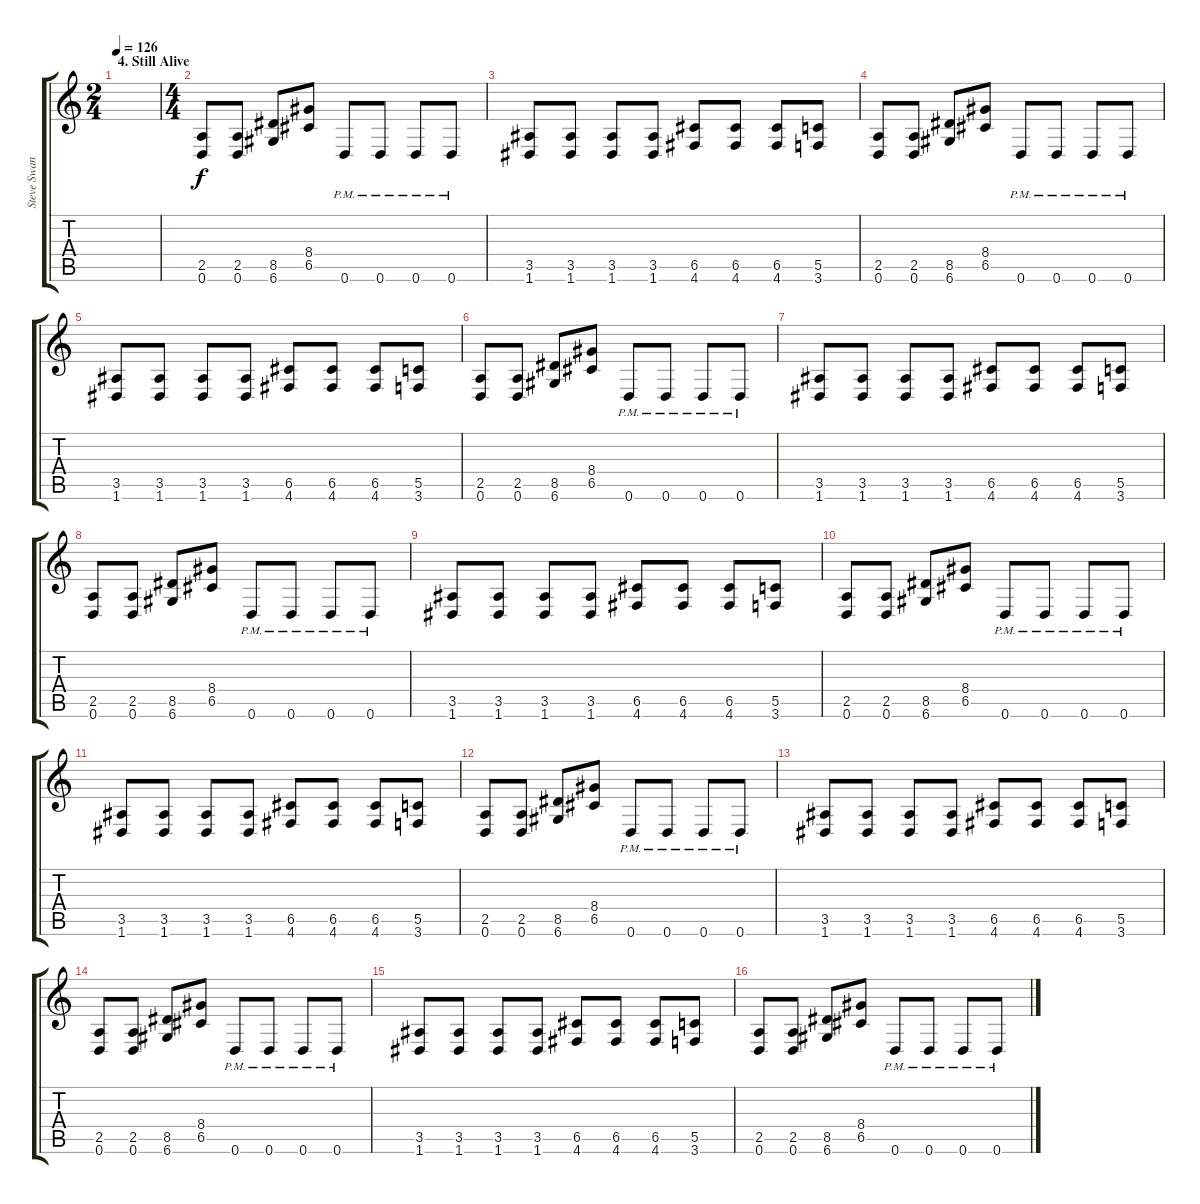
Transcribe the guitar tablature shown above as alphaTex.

\track ("Steve Swanson (Rythm Guitar)" "Steve Swan") {instrument distortionguitar}
\staff {score tabs}
\tuning (D4 A3 F3 C3 G2 D2) {hide}
\ts (2 4)
\section ("" "4. Still Alive")
\tempo 126
\clef g2
\ks c
|
\ts (4 4)
(2.5 0.6).8 (2.5 0.6).8 (8.5 6.6).8 (8.4 6.5).8 0.6{pm}.8 0.6{pm}.8 0.6{pm}.8 0.6{pm}.8 |
(3.5 1.6).8 (3.5 1.6).8 (3.5 1.6).8 (3.5 1.6).8 (6.5 4.6).8 (6.5 4.6).8 (6.5 4.6).8 (5.5 3.6).8 |
(2.5 0.6).8 (2.5 0.6).8 (8.5 6.6).8 (8.4 6.5).8 0.6{pm}.8 0.6{pm}.8 0.6{pm}.8 0.6{pm}.8 |
(3.5 1.6).8 (3.5 1.6).8 (3.5 1.6).8 (3.5 1.6).8 (6.5 4.6).8 (6.5 4.6).8 (6.5 4.6).8 (5.5 3.6).8 |
(2.5 0.6).8 (2.5 0.6).8 (8.5 6.6).8 (8.4 6.5).8 0.6{pm}.8 0.6{pm}.8 0.6{pm}.8 0.6{pm}.8 |
(3.5 1.6).8 (3.5 1.6).8 (3.5 1.6).8 (3.5 1.6).8 (6.5 4.6).8 (6.5 4.6).8 (6.5 4.6).8 (5.5 3.6).8 |
(2.5 0.6).8 (2.5 0.6).8 (8.5 6.6).8 (8.4 6.5).8 0.6{pm}.8 0.6{pm}.8 0.6{pm}.8 0.6{pm}.8 |
(3.5 1.6).8 (3.5 1.6).8 (3.5 1.6).8 (3.5 1.6).8 (6.5 4.6).8 (6.5 4.6).8 (6.5 4.6).8 (5.5 3.6).8 |
(2.5 0.6).8 (2.5 0.6).8 (8.5 6.6).8 (8.4 6.5).8 0.6{pm}.8 0.6{pm}.8 0.6{pm}.8 0.6{pm}.8 |
(3.5 1.6).8 (3.5 1.6).8 (3.5 1.6).8 (3.5 1.6).8 (6.5 4.6).8 (6.5 4.6).8 (6.5 4.6).8 (5.5 3.6).8 |
(2.5 0.6).8 (2.5 0.6).8 (8.5 6.6).8 (8.4 6.5).8 0.6{pm}.8 0.6{pm}.8 0.6{pm}.8 0.6{pm}.8 |
(3.5 1.6).8 (3.5 1.6).8 (3.5 1.6).8 (3.5 1.6).8 (6.5 4.6).8 (6.5 4.6).8 (6.5 4.6).8 (5.5 3.6).8 |
(2.5 0.6).8 (2.5 0.6).8 (8.5 6.6).8 (8.4 6.5).8 0.6{pm}.8 0.6{pm}.8 0.6{pm}.8 0.6{pm}.8 |
(3.5 1.6).8 (3.5 1.6).8 (3.5 1.6).8 (3.5 1.6).8 (6.5 4.6).8 (6.5 4.6).8 (6.5 4.6).8 (5.5 3.6).8 |
(2.5 0.6).8 (2.5 0.6).8 (8.5 6.6).8 (8.4 6.5).8 0.6{pm}.8 0.6{pm}.8 0.6{pm}.8 0.6{pm}.8
